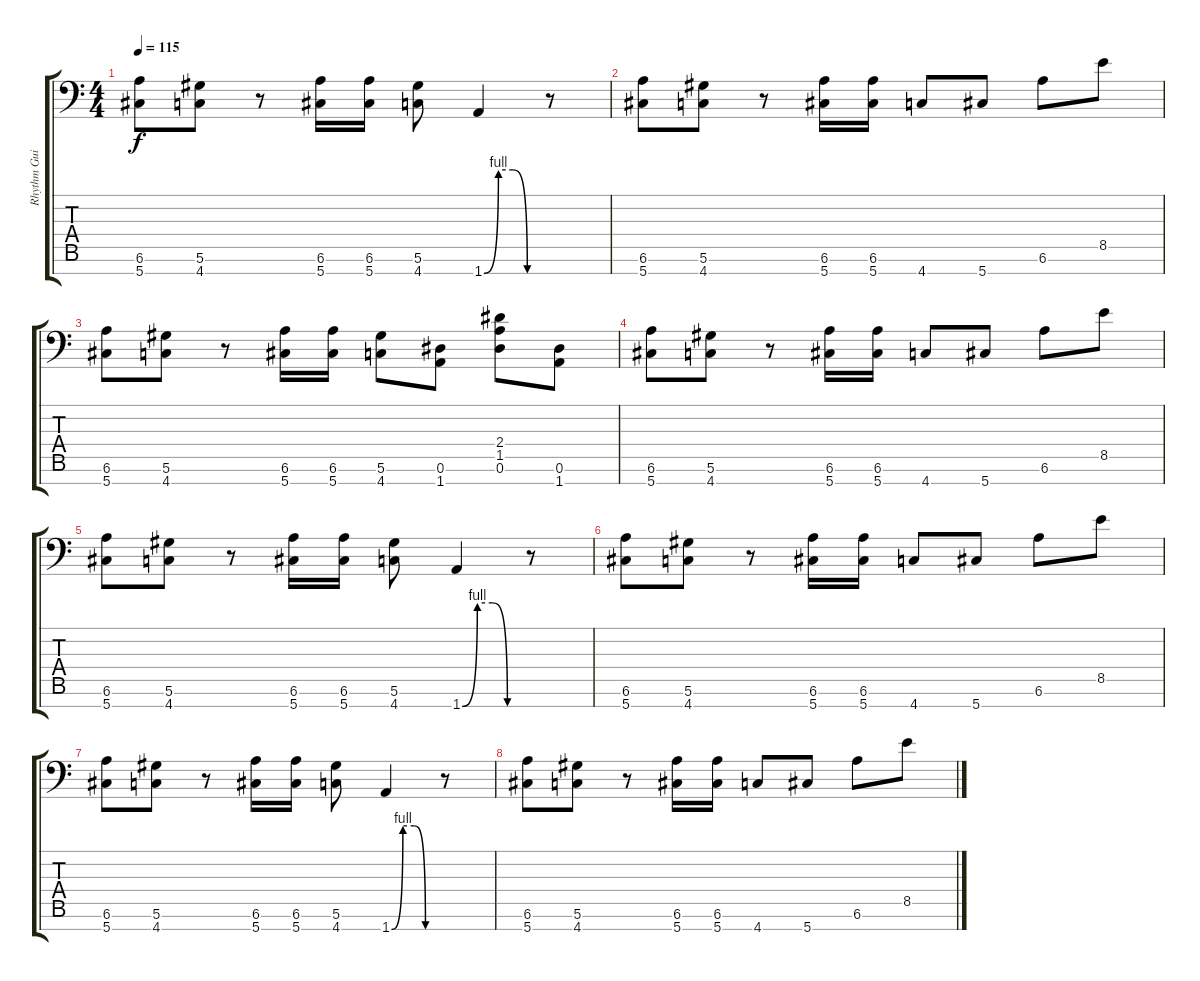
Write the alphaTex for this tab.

\track ("Rhythm Guitar" "Rhythm Gui") {instrument distortionguitar}
\staff {score tabs}
\tuning (Eb4 Bb3 F3 Db3 Ab2 Eb2 Ab1) {hide}
\ts (4 4)
\tempo 115
\clef f4
\ks c
(6.6 5.7).8{dy f} (5.6 4.7).8 r.8 (6.6 5.7).16 (6.6 5.7).16 (5.6 4.7).8 1.7{be (custom 0 0 15 4 30 4 45 0 60 0)}.4 r.8 |
(6.6 5.7).8 (5.6 4.7).8 r.8 (6.6 5.7).16 (6.6 5.7).16 4.7.8 5.7.8 6.6.8 8.5.8 |
(6.6 5.7).8 (5.6 4.7).8 r.8 (6.6 5.7).16 (6.6 5.7).16 (5.6 4.7).8 (0.6 1.7).8 (2.4 1.5 0.6).8 (0.6 1.7).8 |
(6.6 5.7).8 (5.6 4.7).8 r.8 (6.6 5.7).16 (6.6 5.7).16 4.7.8 5.7.8 6.6.8 8.5.8 |
(6.6 5.7).8 (5.6 4.7).8 r.8 (6.6 5.7).16 (6.6 5.7).16 (5.6 4.7).8 1.7{be (custom 0 0 15 4 30 4 45 0 60 0)}.4 r.8 |
(6.6 5.7).8 (5.6 4.7).8 r.8 (6.6 5.7).16 (6.6 5.7).16 4.7.8 5.7.8 6.6.8 8.5.8 |
(6.6 5.7).8 (5.6 4.7).8 r.8 (6.6 5.7).16 (6.6 5.7).16 (5.6 4.7).8 1.7{be (custom 0 0 15 4 30 4 45 0 60 0)}.4 r.8 |
(6.6 5.7).8 (5.6 4.7).8 r.8 (6.6 5.7).16 (6.6 5.7).16 4.7.8 5.7.8 6.6.8 8.5.8
